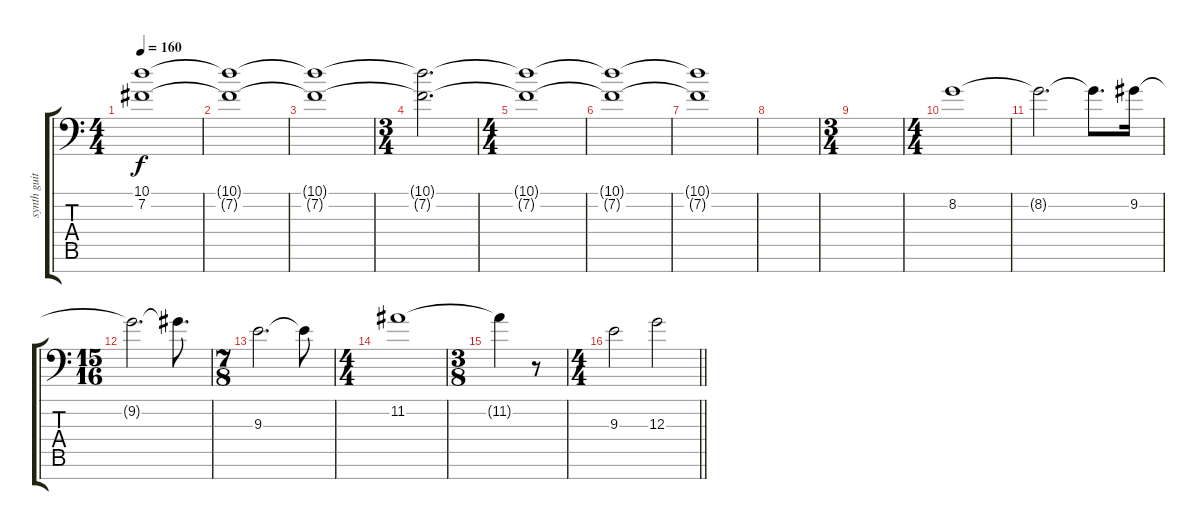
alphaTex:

\track ("synth guitar" "synth guit") {instrument lead6voice}
\staff {score tabs}
\tuning (E4 B3 G3 D3 A2 E2 C-1) {hide}
\ts (4 4)
\tempo 160
\clef f4
\ks c
(10.1{t} 7.2{t}).1{dy f} |
(10.1{t} 7.2{t}).1 |
(10.1{t} 7.2{t}).1 |
\ts (3 4)
(10.1{t} 7.2{t}).2{d} |
\ts (4 4)
(10.1{t} 7.2{t}).1 |
(10.1{t} 7.2{t}).1 |
(10.1{t} 7.2{t}).1 |
|
\ts (3 4)
|
\ts (4 4)
8.2.1 |
8.2{t}.2{d} 8.2{t}.8{d} 9.2.16 |
\ts (15 16)
9.2{t}.2{d} 9.2{t}.8{d} |
\ts (7 8)
9.3.2{d} 9.3{t}.8 |
\ts (4 4)
11.2.1 |
\ts (3 8)
11.2{t}.4 r.8 |
\ts (4 4)
\barLineRight lightlight
9.3.2 12.3.2
